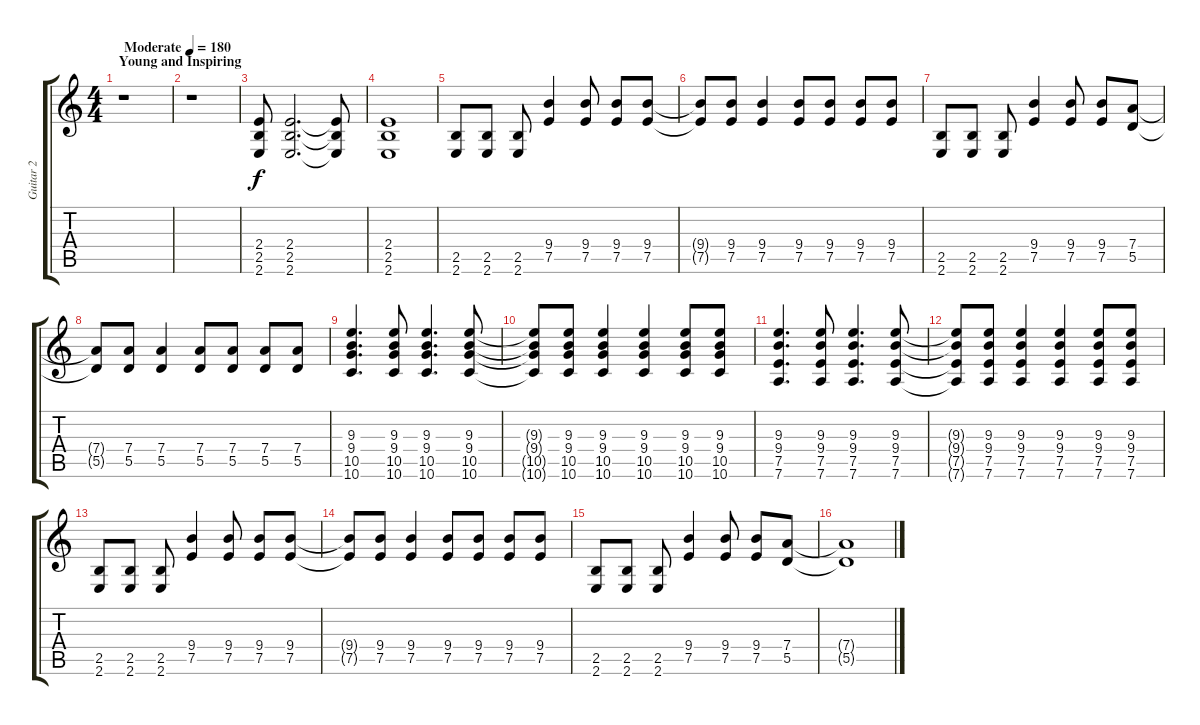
\track ("Guitar 2" "Guitar 2") {instrument overdrivenguitar}
\staff {score tabs}
\tuning (E4 B3 G3 D3 A2 D2) {hide}
\ts (4 4)
\section ("" "Young and Inspiring")
\tempo (180 "Moderate")
\clef g2
\ks c
r.1{dy f instrument overdrivenguitar} |
r.1 |
(2.4 2.5 2.6).8{volume 0} (2.4 2.5 2.6).2{d volume 16} (2.4{t} 2.5{t} 2.6{t}).8 |
(2.4 2.5 2.6).1 |
(2.5 2.6).8 (2.5 2.6).8 (2.5 2.6).8 (9.4 7.5).4 (9.4 7.5).8 (9.4 7.5).8 (9.4 7.5).8 |
(9.4{t} 7.5{t}).8 (9.4 7.5).8 (9.4 7.5).4 (9.4 7.5).8 (9.4 7.5).8 (9.4 7.5).8 (9.4 7.5).8 |
(2.5 2.6).8 (2.5 2.6).8 (2.5 2.6).8 (9.4 7.5).4 (9.4 7.5).8 (9.4 7.5).8 (7.4 5.5).8 |
(7.4{t} 5.5{t}).8 (7.4 5.5).8 (7.4 5.5).4 (7.4 5.5).8 (7.4 5.5).8 (7.4 5.5).8 (7.4 5.5).8 |
(9.3 9.4 10.5 10.6).4{d} (9.3 9.4 10.5 10.6).8 (9.3 9.4 10.5 10.6).4{d} (9.3 9.4 10.5 10.6).8 |
(9.3{t} 9.4{t} 10.5{t} 10.6{t}).8 (9.3 9.4 10.5 10.6).8 (9.3 9.4 10.5 10.6).4 (9.3 9.4 10.5 10.6).4 (9.3 9.4 10.5 10.6).8 (9.3 9.4 10.5 10.6).8 |
(9.3 9.4 7.5 7.6).4{d} (9.3 9.4 7.5 7.6).8 (9.3 9.4 7.5 7.6).4{d} (9.3 9.4 7.5 7.6).8 |
(9.3{t} 9.4{t} 7.5{t} 7.6{t}).8 (9.3 9.4 7.5 7.6).8 (9.3 9.4 7.5 7.6).4 (9.3 9.4 7.5 7.6).4 (9.3 9.4 7.5 7.6).8 (9.3 9.4 7.5 7.6).8 |
(2.5 2.6).8 (2.5 2.6).8 (2.5 2.6).8 (9.4 7.5).4 (9.4 7.5).8 (9.4 7.5).8 (9.4 7.5).8 |
(9.4{t} 7.5{t}).8 (9.4 7.5).8 (9.4 7.5).4 (9.4 7.5).8 (9.4 7.5).8 (9.4 7.5).8 (9.4 7.5).8 |
(2.5 2.6).8 (2.5 2.6).8 (2.5 2.6).8 (9.4 7.5).4 (9.4 7.5).8 (9.4 7.5).8 (7.4 5.5).8 |
(7.4{t} 5.5{t}).1
